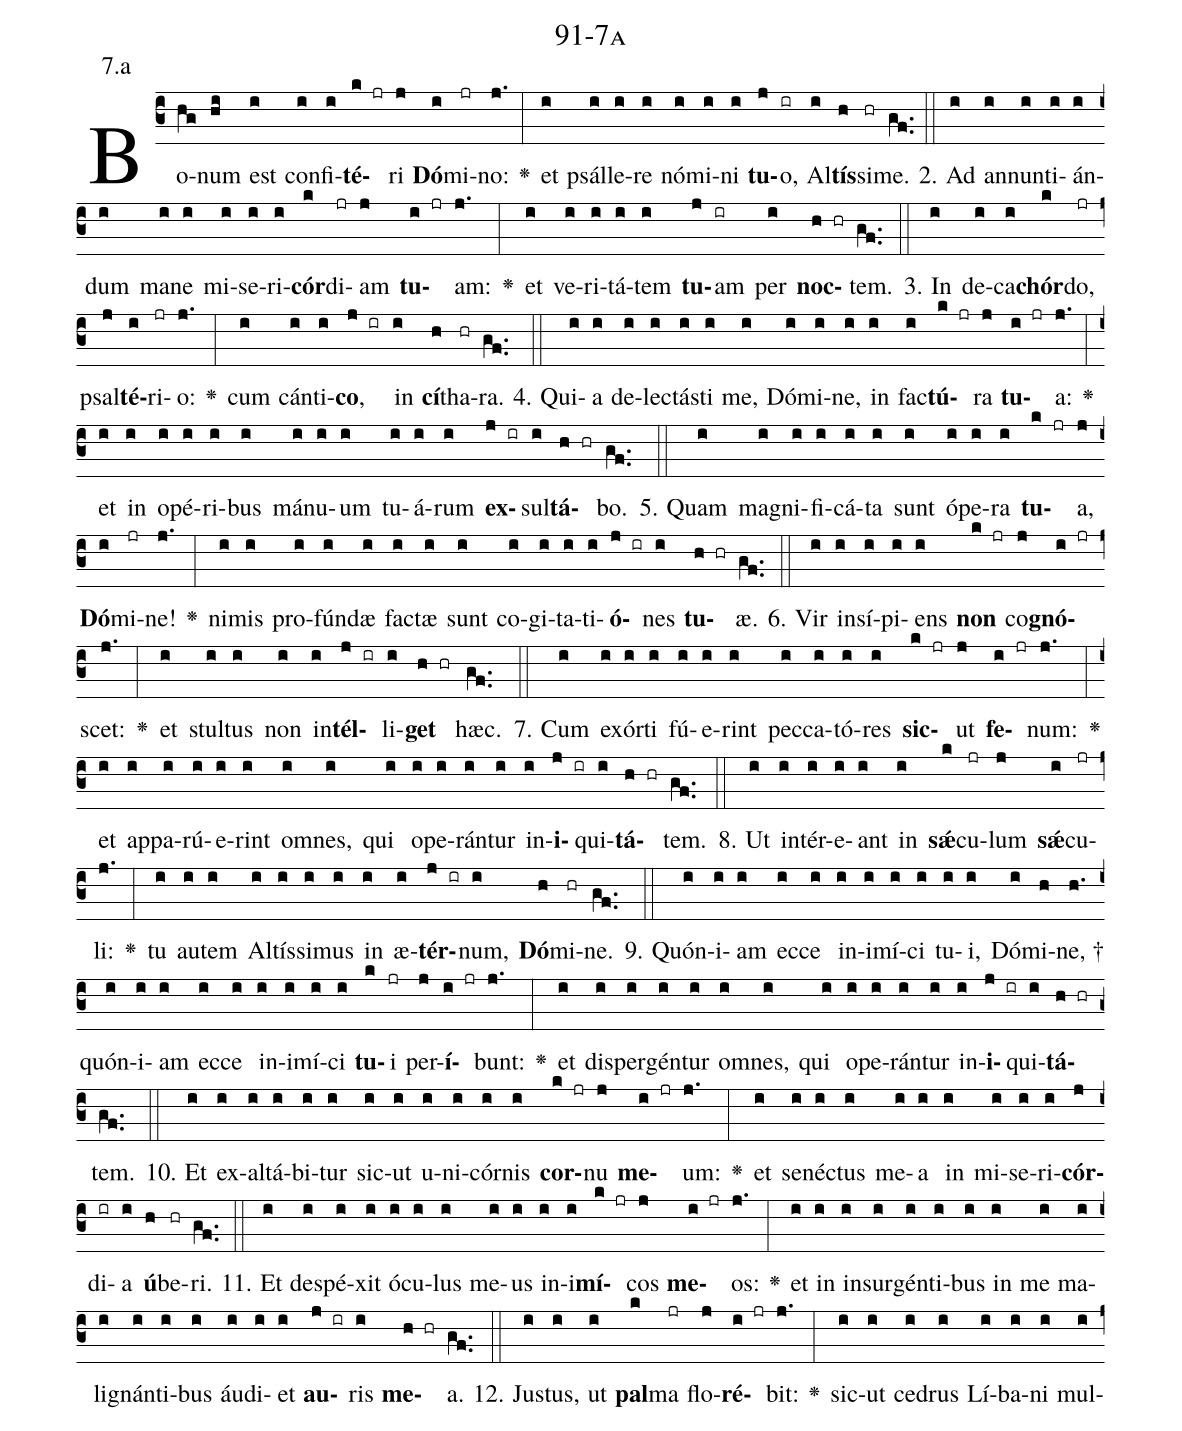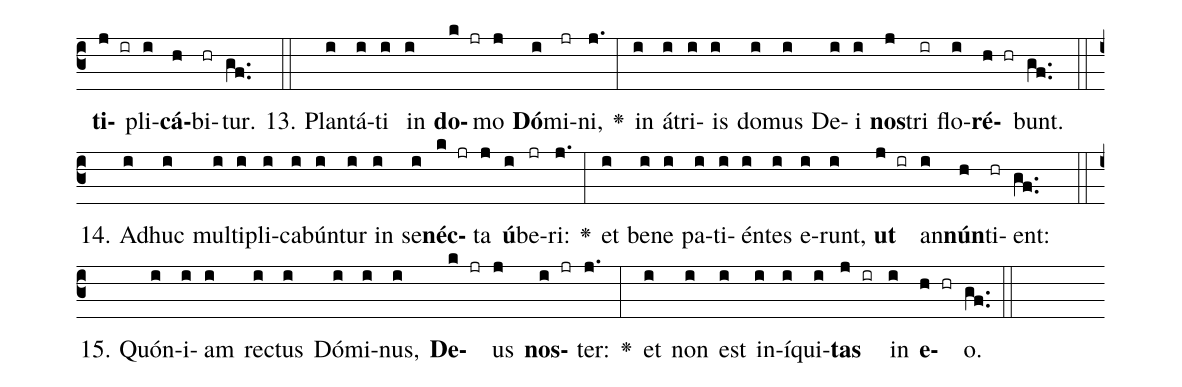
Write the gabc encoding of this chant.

name: 91-7a;
annotation: 7.a;
%%
(c3)Bo(hg)num(hi) est(i) con(i)fi(i)<b>té</b>(k jr)ri(j) <b>Dó</b>(i)mi(jr)no:(j.) <v>\greheightstar</v>(:) et(i) psál(i)le(i)re(i) nó(i)mi(i)ni(i) <b>tu</b>(j)o,(ir) Al(i)<b>tís</b>(h)si(hr)me.(gf..) (::)
2. Ad(i) an(i)nun(i)ti(i)án(i)dum(i) ma(i)ne(i) mi(i)se(i)ri(i)<b>cór</b>(k)di(jr)am(j) <b>tu</b>(i jr)am:(j.) <v>\greheightstar</v>(:) et(i) ve(i)ri(i)tá(i)tem(i) <b>tu</b>(j)am(ir) per(i) <b>noc</b>(h hr)tem.(gf..) (::)
3. In(i) de(i)ca(i)<b>chór</b>(k)do,(jr) psal(j)<b>té</b>(i)ri(jr)o:(j.) <v>\greheightstar</v>(:) cum(i) cán(i)ti(i)<b>co</b>,(j ir) in(i) <b>cí</b>(h)tha(hr)ra.(gf..) (::)
4. Qui(i)a(i) de(i)lec(i)tás(i)ti(i) me,(i) Dó(i)mi(i)ne,(i) in(i) fac(i)<b>tú</b>(k jr)ra(j) <b>tu</b>(i jr)a:(j.) <v>\greheightstar</v>(:) et(i) in(i) o(i)pé(i)ri(i)bus(i) má(i)nu(i)um(i) tu(i)á(i)rum(i) <b>ex</b>(j ir)sul(i)<b>tá</b>(h hr)bo.(gf..) (::)
5. Quam(i) ma(i)gni(i)fi(i)cá(i)ta(i) sunt(i) ó(i)pe(i)ra(i) <b>tu</b>(k jr)a,(j) <b>Dó</b>(i)mi(jr)ne!(j.) <v>\greheightstar</v>(:) ni(i)mis(i) pro(i)fún(i)dæ(i) fac(i)tæ(i) sunt(i) co(i)gi(i)ta(i)ti(i)<b>ó</b>(j ir)nes(i) <b>tu</b>(h hr)æ.(gf..) (::)
6. Vir(i) in(i)sí(i)pi(i)ens(i) <b>non</b>(k jr) co(j)<b>gnó</b>(i jr)scet:(j.) <v>\greheightstar</v>(:) et(i) stul(i)tus(i) non(i) in(i)<b>tél</b>(j ir)li(i)<b>get</b>(h hr) hæc.(gf..) (::)
7. Cum(i) ex(i)ór(i)ti(i) fú(i)e(i)rint(i) pec(i)ca(i)tó(i)res(i) <b>sic</b>(k jr)ut(j) <b>fe</b>(i jr)num:(j.) <v>\greheightstar</v>(:) et(i) ap(i)pa(i)rú(i)e(i)rint(i) om(i)nes,(i) qui(i) o(i)pe(i)rán(i)tur(i) in(i)<b>i</b>(j ir)qui(i)<b>tá</b>(h hr)tem.(gf..) (::)
8. Ut(i) in(i)tér(i)e(i)ant(i) in(i) <b>sǽ</b>(k)cu(jr)lum(j) <b>sǽ</b>(i)cu(jr)li:(j.) <v>\greheightstar</v>(:) tu(i) au(i)tem(i) Al(i)tís(i)si(i)mus(i) in(i) æ(i)<b>tér</b>(j ir)num,(i) <b>Dó</b>(h)mi(hr)ne.(gf..) (::)
9. Quón(i)i(i)am(i) ec(i)ce(i) in(i)i(i)mí(i)ci(i) tu(i)i,(i) Dó(i)mi(h)ne, †(h.) quón(i)i(i)am(i) ec(i)ce(i) in(i)i(i)mí(i)ci(i) <b>tu</b>(k)i(jr) per(j)<b>í</b>(i jr)bunt:(j.) <v>\greheightstar</v>(:) et(i) di(i)sper(i)gén(i)tur(i) om(i)nes,(i) qui(i) o(i)pe(i)rán(i)tur(i) in(i)<b>i</b>(j ir)qui(i)<b>tá</b>(h hr)tem.(gf..) (::)
10. Et(i) ex(i)al(i)tá(i)bi(i)tur(i) sic(i)ut(i) u(i)ni(i)cór(i)nis(i) <b>cor</b>(k jr)nu(j) <b>me</b>(i jr)um:(j.) <v>\greheightstar</v>(:) et(i) se(i)néc(i)tus(i) me(i)a(i) in(i) mi(i)se(i)ri(i)<b>cór</b>(j)di(ir)a(i) <b>ú</b>(h)be(hr)ri.(gf..) (::)
11. Et(i) de(i)spé(i)xit(i) ó(i)cu(i)lus(i) me(i)us(i) in(i)i(i)<b>mí</b>(k jr)cos(j) <b>me</b>(i jr)os:(j.) <v>\greheightstar</v>(:) et(i) in(i) in(i)sur(i)gén(i)ti(i)bus(i) in(i) me(i) ma(i)li(i)gnán(i)ti(i)bus(i) áu(i)di(i)et(i) <b>au</b>(j ir)ris(i) <b>me</b>(h hr)a.(gf..) (::)
12. Jus(i)tus,(i) ut(i) <b>pal</b>(k)ma(jr) flo(j)<b>ré</b>(i jr)bit:(j.) <v>\greheightstar</v>(:) sic(i)ut(i) ce(i)drus(i) Lí(i)ba(i)ni(i) mul(i)<b>ti</b>(j ir)pli(i)<b>cá</b>(h)bi(hr)tur.(gf..) (::)
13. Plan(i)tá(i)ti(i) in(i) <b>do</b>(k jr)mo(j) <b>Dó</b>(i)mi(jr)ni,(j.) <v>\greheightstar</v>(:) in(i) á(i)tri(i)is(i) do(i)mus(i) De(i)i(i) <b>nos</b>(j)tri(ir) flo(i)<b>ré</b>(h hr)bunt.(gf..) (::)
14. Ad(i)huc(i) mul(i)ti(i)pli(i)ca(i)bún(i)tur(i) in(i) se(i)<b>néc</b>(k jr)ta(j) <b>ú</b>(i)be(jr)ri:(j.) <v>\greheightstar</v>(:) et(i) be(i)ne(i) pa(i)ti(i)én(i)tes(i) e(i)runt,(i) <b>ut</b>(j ir) an(i)<b>nún</b>(h)ti(hr)ent:(gf..) (::)
15. Quón(i)i(i)am(i) rec(i)tus(i) Dó(i)mi(i)nus,(i) <b>De</b>(k jr)us(j) <b>nos</b>(i jr)ter:(j.) <v>\greheightstar</v>(:) et(i) non(i) est(i) in(i)í(i)qui(i)<b>tas</b>(j ir) in(i) <b>e</b>(h hr)o.(gf..) (::)
